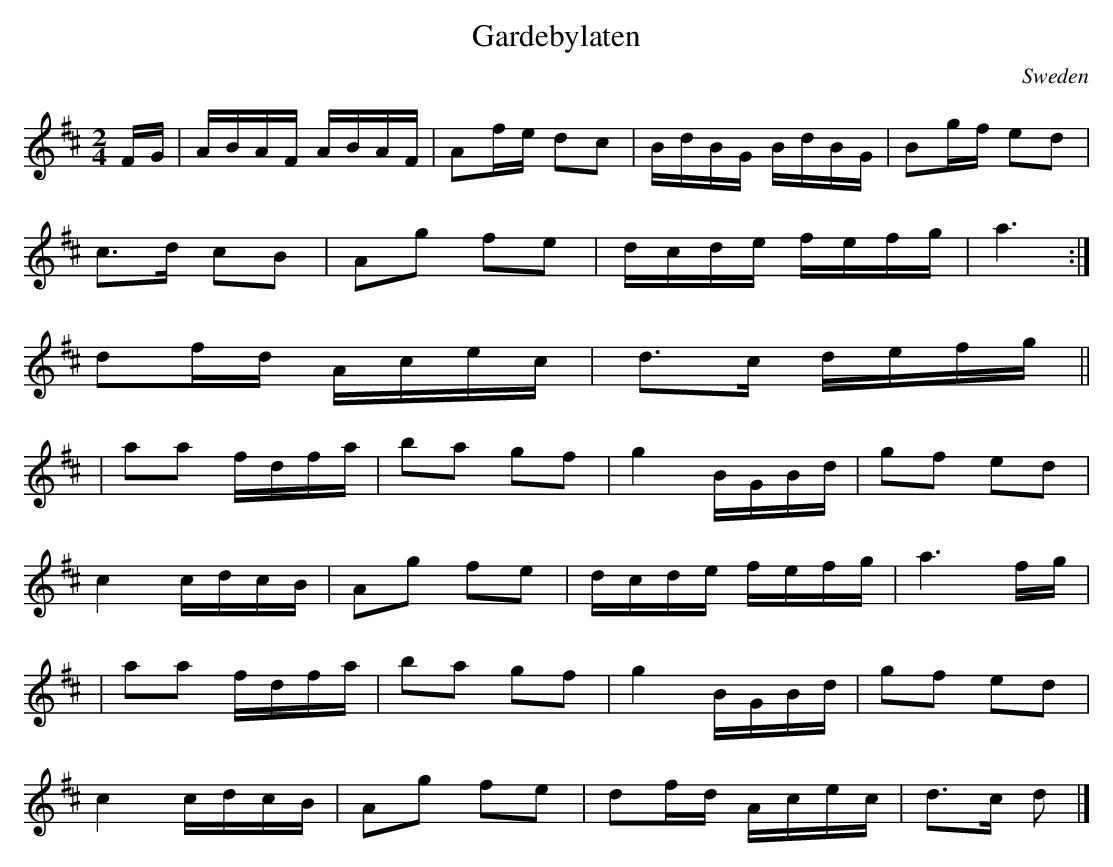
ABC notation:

X:1
T:Gardebylaten
O:Sweden
M:2/4
L:1/16
K: D
FG | ABAF  ABAF | A2fe d2c2 |   BdBG BdBG | B2gf e2d2  |
     c3d   c2B2 | A2g2 f2e2 | 1 dcde fefg | a6        :|
                              2 d2fd Acec | d3c  defg ||
   | a2a2  fdfa | b2a2 g2f2 |   g4   BGBd | g2f2 e2d2  |
     c4    cdcB | A2g2 f2e2 |   dcde fefg | a6     fg  |
   | a2a2  fdfa | b2a2 g2f2 |   g4   BGBd | g2f2 e2d2  |
     c4    cdcB | A2g2 f2e2 |   d2fd Acec | d3c  d2   |]
